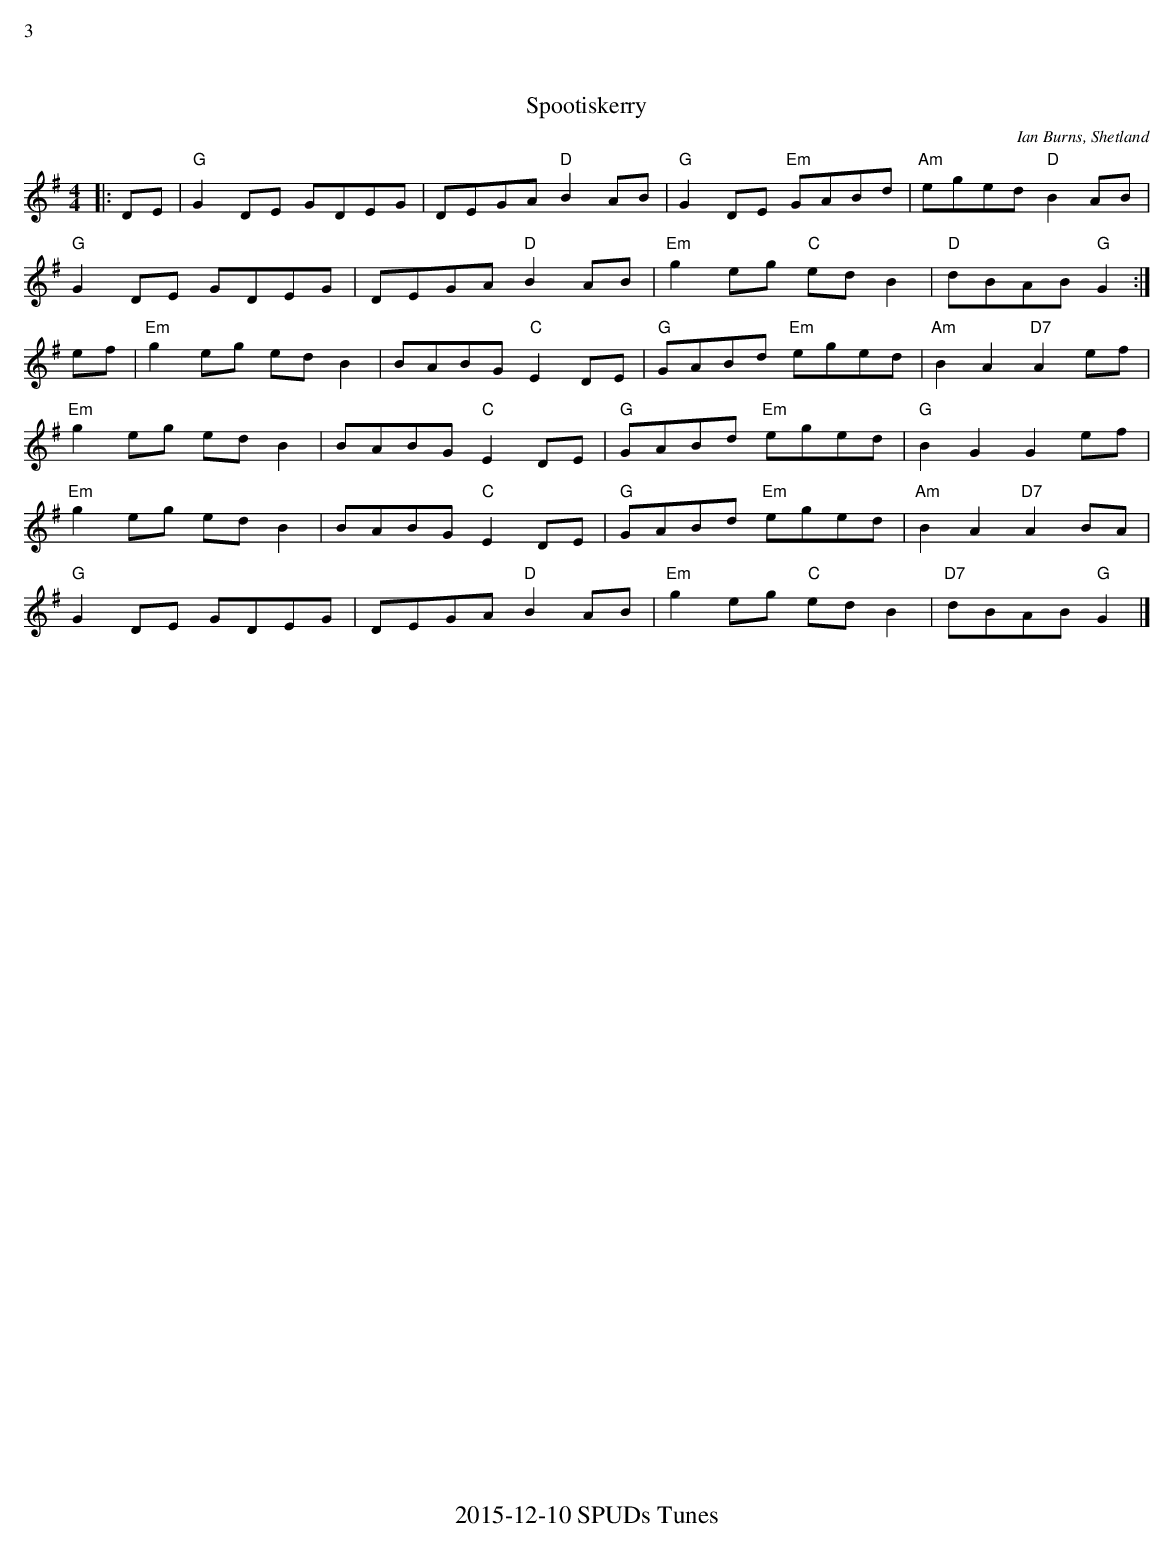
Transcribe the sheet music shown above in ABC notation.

X:1
%%text 3
T:Spootiskerry
C:Ian Burns, Shetland
M:4/4
L:1/8
K:G
|:DE|"G"G2 DE GDEG|DEGA "D"B2 AB|"G"G2 DE "Em"GABd|"Am"eged "D"B2 AB|
"G"G2 DE GDEG|DEGA "D"B2 AB|"Em"g2 eg "C"edB2|"D"dBAB "G"G2:|]
ef|"Em"g2 eg ed B2|BABG "C"E2 DE|"G"GABd "Em"eged|"Am"B2 A2 "D7"A2 ef|
"Em"g2 eg ed B2|BABG "C"E2 DE|"G"GABd "Em"eged|"G"B2 G2 G2 ef|
"Em"g2 eg ed B2|BABG"C" E2 DE|"G"GABd "Em"eged|"Am"B2 A2 "D7"A2 BA|
"G"G2 DE GDEG|DEGA "D"B2 AB|"Em"g2 eg "C"edB2|"D7"dBAB "G"G2|]
